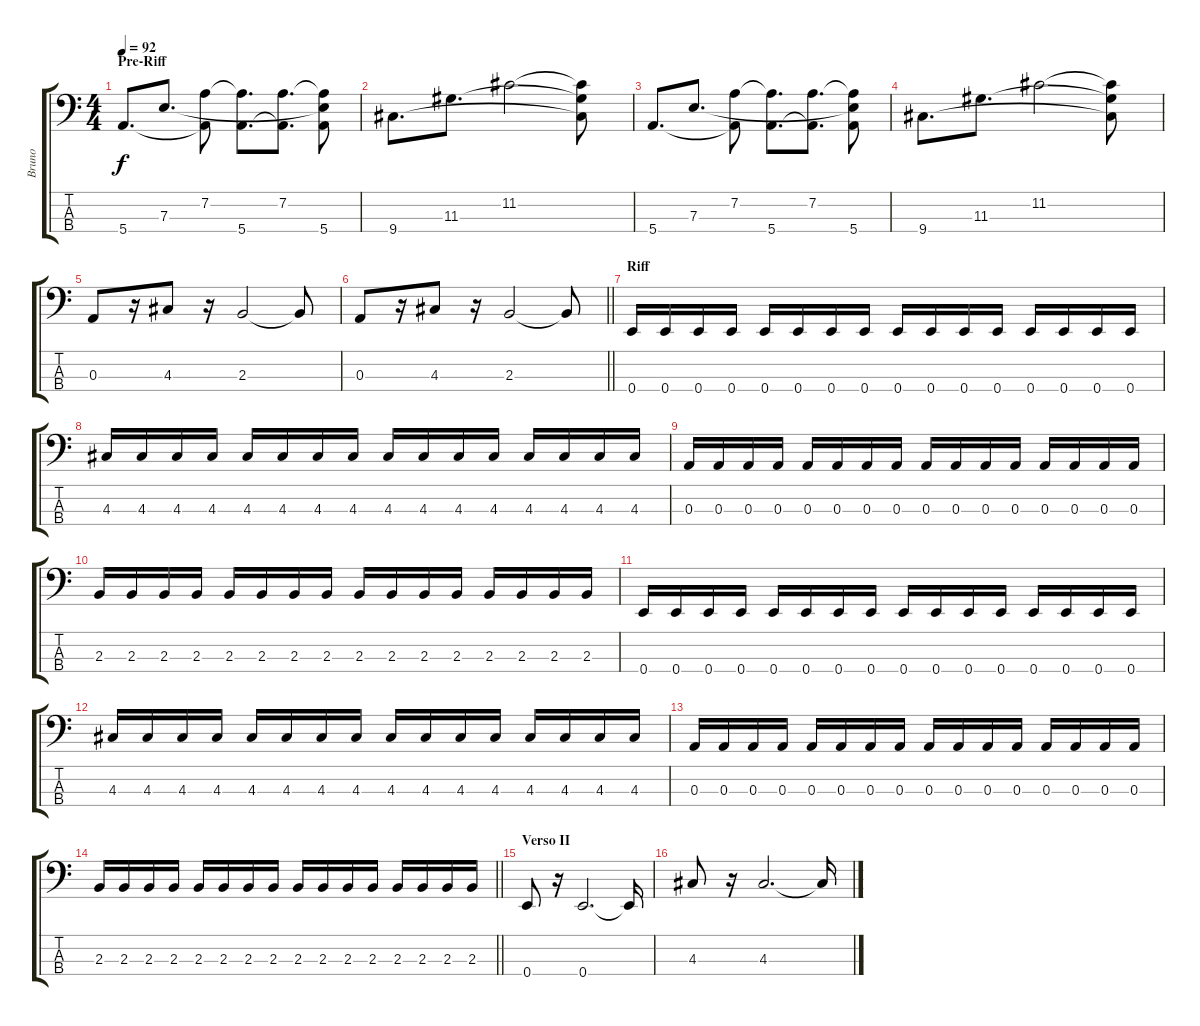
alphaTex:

\track ("Bruno" "Bruno") {instrument electricbasspick}
\staff {score tabs}
\tuning (G2 D2 A1 E1) {hide}
\ts (4 4)
\section ("" "Pre-Riff")
\tempo 92
\clef f4
\ks c
5.4.8{d dy f} 7.3.8{d} (7.2 5.4{t}).8 (7.2{t} 5.4).8{d} (7.2 5.4{t}).8{d} (7.2{t} 7.3{t} 5.4).8 |
9.4.8{d} 11.3.8{d} 11.2.2 (11.2{t} 11.3{t} 9.4{t}).8 |
5.4.8{d} 7.3.8{d} (7.2 5.4{t}).8 (7.2{t} 5.4).8{d} (7.2 5.4{t}).8{d} (7.2{t} 7.3{t} 5.4).8 |
9.4.8{d} 11.3.8{d} 11.2.2 (11.2{t} 11.3{t} 9.4{t}).8 |
0.3.8 r.16 4.3.8 r.16 2.3.2 2.3{t}.8 |
\barLineRight lightlight
0.3.8 r.16 4.3.8 r.16 2.3.2 2.3{t}.8 |
\section ("" "Riff")
0.4.16 0.4.16 0.4.16 0.4.16 0.4.16 0.4.16 0.4.16 0.4.16 0.4.16 0.4.16 0.4.16 0.4.16 0.4.16 0.4.16 0.4.16 0.4.16 |
4.3.16 4.3.16 4.3.16 4.3.16 4.3.16 4.3.16 4.3.16 4.3.16 4.3.16 4.3.16 4.3.16 4.3.16 4.3.16 4.3.16 4.3.16 4.3.16 |
0.3.16 0.3.16 0.3.16 0.3.16 0.3.16 0.3.16 0.3.16 0.3.16 0.3.16 0.3.16 0.3.16 0.3.16 0.3.16 0.3.16 0.3.16 0.3.16 |
2.3.16 2.3.16 2.3.16 2.3.16 2.3.16 2.3.16 2.3.16 2.3.16 2.3.16 2.3.16 2.3.16 2.3.16 2.3.16 2.3.16 2.3.16 2.3.16 |
0.4.16 0.4.16 0.4.16 0.4.16 0.4.16 0.4.16 0.4.16 0.4.16 0.4.16 0.4.16 0.4.16 0.4.16 0.4.16 0.4.16 0.4.16 0.4.16 |
4.3.16 4.3.16 4.3.16 4.3.16 4.3.16 4.3.16 4.3.16 4.3.16 4.3.16 4.3.16 4.3.16 4.3.16 4.3.16 4.3.16 4.3.16 4.3.16 |
0.3.16 0.3.16 0.3.16 0.3.16 0.3.16 0.3.16 0.3.16 0.3.16 0.3.16 0.3.16 0.3.16 0.3.16 0.3.16 0.3.16 0.3.16 0.3.16 |
\barLineRight lightlight
2.3.16 2.3.16 2.3.16 2.3.16 2.3.16 2.3.16 2.3.16 2.3.16 2.3.16 2.3.16 2.3.16 2.3.16 2.3.16 2.3.16 2.3.16 2.3.16 |
\section ("" "Verso II")
0.4.8 r.16 0.4.2{d} 0.4{t}.16 |
4.3.8 r.16 4.3.2{d} 4.3{t}.16
